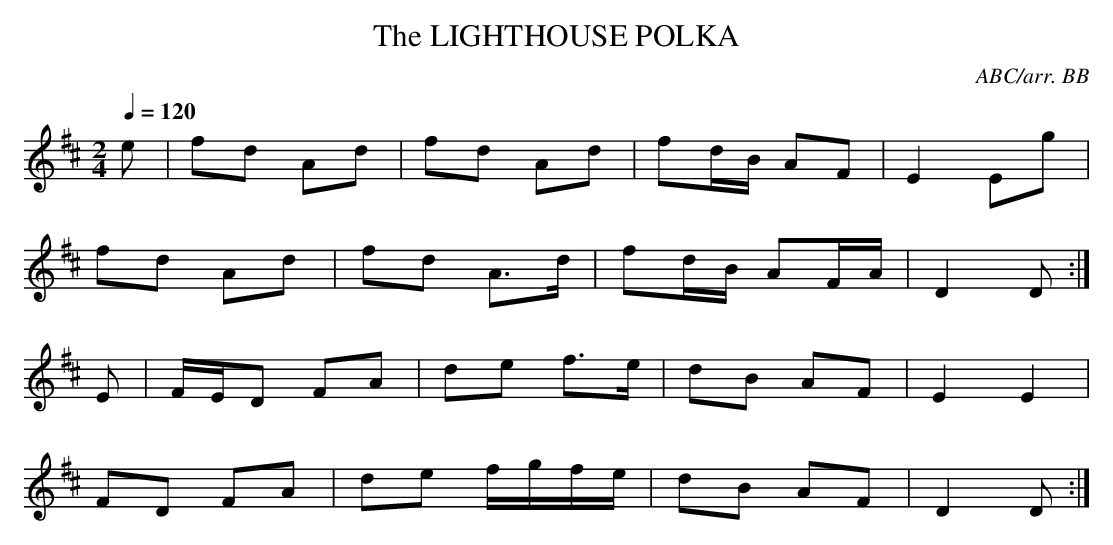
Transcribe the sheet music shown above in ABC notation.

X:1
T:LIGHTHOUSE POLKA, The
C:ABC/arr. BB
Q:1/4=120
L:1/8
M:2/4
K:D
e|fd Ad|fd Ad|fd/B/ AF|E2 Eg|
fd Ad|fd A>d|fd/B/ AF/A/|D2D :|
E|F/E/D FA|de f>e|dB AF|E2 E2|
FD FA|de f/g/f/e/|dB AF|D2D :|
